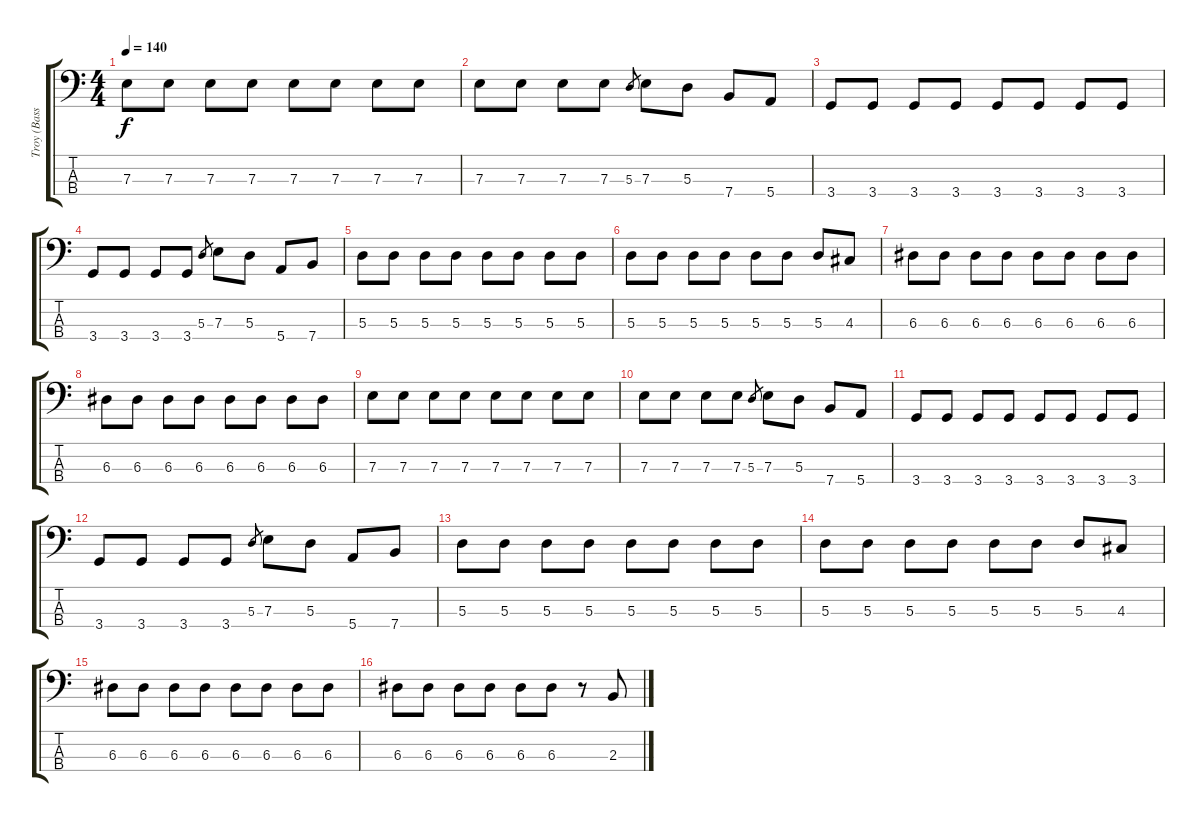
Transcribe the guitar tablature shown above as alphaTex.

\track ("Troy (Bass)" "Troy (Bass") {instrument electricbassfinger}
\staff {score tabs}
\tuning (G2 D2 A1 E1) {hide}
\ts (4 4)
\tempo 140
\clef f4
\ks c
7.3.8{dy f} 7.3.8 7.3.8 7.3.8 7.3.8 7.3.8 7.3.8 7.3.8 |
7.3.8 7.3.8 7.3.8 7.3.8 5.3.8{gr} 7.3.8 5.3.8 7.4.8 5.4.8 |
3.4.8 3.4.8 3.4.8 3.4.8 3.4.8 3.4.8 3.4.8 3.4.8 |
3.4.8 3.4.8 3.4.8 3.4.8 5.3.8{gr} 7.3.8 5.3.8 5.4.8 7.4.8 |
5.3.8 5.3.8 5.3.8 5.3.8 5.3.8 5.3.8 5.3.8 5.3.8 |
5.3.8 5.3.8 5.3.8 5.3.8 5.3.8 5.3.8 5.3.8 4.3.8 |
6.3.8 6.3.8 6.3.8 6.3.8 6.3.8 6.3.8 6.3.8 6.3.8 |
6.3.8 6.3.8 6.3.8 6.3.8 6.3.8 6.3.8 6.3.8 6.3.8 |
7.3.8 7.3.8 7.3.8 7.3.8 7.3.8 7.3.8 7.3.8 7.3.8 |
7.3.8 7.3.8 7.3.8 7.3.8 5.3.8{gr} 7.3.8 5.3.8 7.4.8 5.4.8 |
3.4.8 3.4.8 3.4.8 3.4.8 3.4.8 3.4.8 3.4.8 3.4.8 |
3.4.8 3.4.8 3.4.8 3.4.8 5.3.8{gr} 7.3.8 5.3.8 5.4.8 7.4.8 |
5.3.8 5.3.8 5.3.8 5.3.8 5.3.8 5.3.8 5.3.8 5.3.8 |
5.3.8 5.3.8 5.3.8 5.3.8 5.3.8 5.3.8 5.3.8 4.3.8 |
6.3.8 6.3.8 6.3.8 6.3.8 6.3.8 6.3.8 6.3.8 6.3.8 |
6.3.8 6.3.8 6.3.8 6.3.8 6.3.8 6.3.8 r.8 2.3.8
